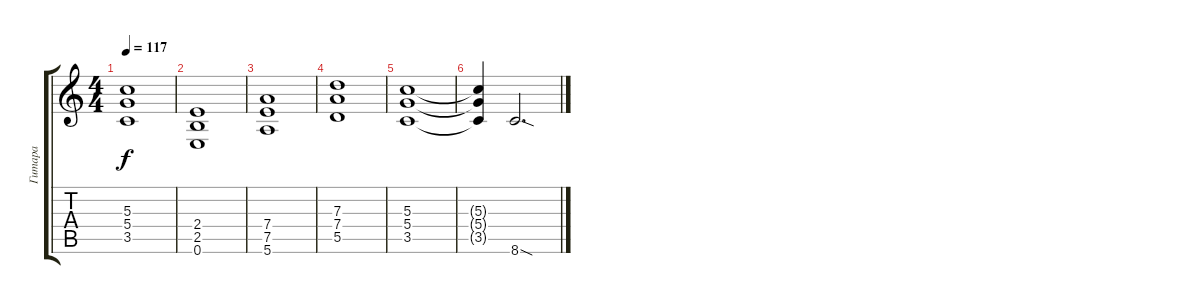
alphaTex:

\track ("Гитара" "Гитара") {instrument distortionguitar}
\staff {score tabs}
\tuning (E4 B3 G3 D3 A2 E2) {hide}
\ts (4 4)
\tempo 117
\clef g2
\ks c
(5.3 5.4 3.5).1{dy f} |
(2.4 2.5 0.6).1 |
(7.4 7.5 5.6).1 |
(7.3 7.4 5.5).1 |
(5.3 5.4 3.5).1 |
(5.3{t} 5.4{t} 3.5{t}).4 8.6{sod}.2{d}
